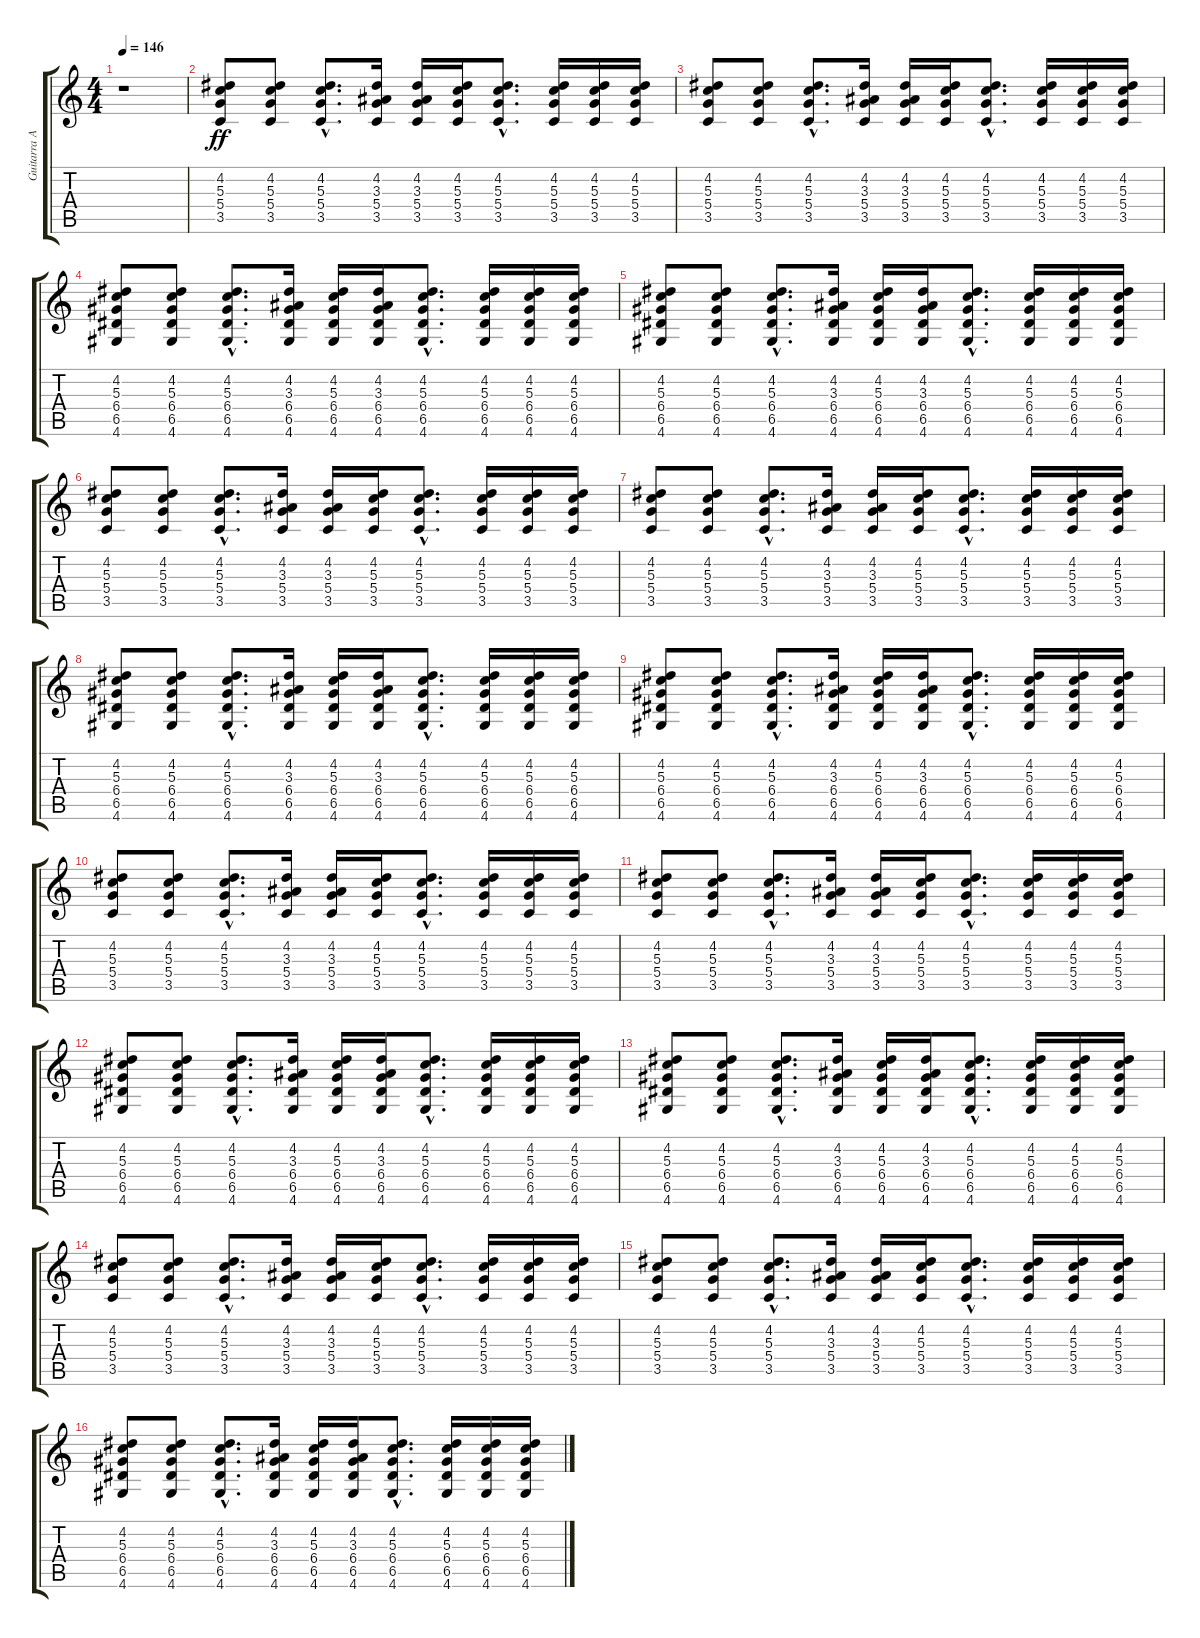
\track ("Guitarra Acustica" "Guitarra A") {instrument acousticguitarsteel}
\staff {score tabs}
\tuning (E4 B3 G3 D3 A2 E2) {hide}
\ts (4 4)
\tempo 146
\clef g2
\ks c
r.1{dy ff instrument acousticguitarsteel} |
(4.2 5.3 5.4 3.5).8 (4.2 5.3 5.4 3.5).8 (4.2{hac} 5.3{hac} 5.4{hac} 3.5{hac}).8{d} (4.2 3.3 5.4 3.5).16 (4.2 3.3 5.4 3.5).16 (4.2 5.3 5.4 3.5).16 (4.2{hac} 5.3{hac} 5.4{hac} 3.5{hac}).8{d} (4.2 5.3 5.4 3.5).16 (4.2 5.3 5.4 3.5).16 (4.2 5.3 5.4 3.5).16 |
(4.2 5.3 5.4 3.5).8 (4.2 5.3 5.4 3.5).8 (4.2{hac} 5.3{hac} 5.4{hac} 3.5{hac}).8{d} (4.2 3.3 5.4 3.5).16 (4.2 3.3 5.4 3.5).16 (4.2 5.3 5.4 3.5).16 (4.2{hac} 5.3{hac} 5.4{hac} 3.5{hac}).8{d} (4.2 5.3 5.4 3.5).16 (4.2 5.3 5.4 3.5).16 (4.2 5.3 5.4 3.5).16 |
(4.2 5.3 6.4 6.5 4.6).8 (4.2 5.3 6.4 6.5 4.6).8 (4.2{hac} 5.3{hac} 6.4{hac} 6.5{hac} 4.6{hac}).8{d} (4.2 3.3 6.4 6.5 4.6).16 (4.2 5.3 6.4 6.5 4.6).16 (4.2 3.3 6.4 6.5 4.6).16 (4.2{hac} 5.3{hac} 6.4{hac} 6.5{hac} 4.6{hac}).8{d} (4.2 5.3 6.4 6.5 4.6).16 (4.2 5.3 6.4 6.5 4.6).16 (4.2 5.3 6.4 6.5 4.6).16 |
(4.2 5.3 6.4 6.5 4.6).8 (4.2 5.3 6.4 6.5 4.6).8 (4.2{hac} 5.3{hac} 6.4{hac} 6.5{hac} 4.6{hac}).8{d} (4.2 3.3 6.4 6.5 4.6).16 (4.2 5.3 6.4 6.5 4.6).16 (4.2 3.3 6.4 6.5 4.6).16 (4.2{hac} 5.3{hac} 6.4{hac} 6.5{hac} 4.6{hac}).8{d} (4.2 5.3 6.4 6.5 4.6).16 (4.2 5.3 6.4 6.5 4.6).16 (4.2 5.3 6.4 6.5 4.6).16 |
(4.2 5.3 5.4 3.5).8 (4.2 5.3 5.4 3.5).8 (4.2{hac} 5.3{hac} 5.4{hac} 3.5{hac}).8{d} (4.2 3.3 5.4 3.5).16 (4.2 3.3 5.4 3.5).16 (4.2 5.3 5.4 3.5).16 (4.2{hac} 5.3{hac} 5.4{hac} 3.5{hac}).8{d} (4.2 5.3 5.4 3.5).16 (4.2 5.3 5.4 3.5).16 (4.2 5.3 5.4 3.5).16 |
(4.2 5.3 5.4 3.5).8 (4.2 5.3 5.4 3.5).8 (4.2{hac} 5.3{hac} 5.4{hac} 3.5{hac}).8{d} (4.2 3.3 5.4 3.5).16 (4.2 3.3 5.4 3.5).16 (4.2 5.3 5.4 3.5).16 (4.2{hac} 5.3{hac} 5.4{hac} 3.5{hac}).8{d} (4.2 5.3 5.4 3.5).16 (4.2 5.3 5.4 3.5).16 (4.2 5.3 5.4 3.5).16 |
(4.2 5.3 6.4 6.5 4.6).8 (4.2 5.3 6.4 6.5 4.6).8 (4.2{hac} 5.3{hac} 6.4{hac} 6.5{hac} 4.6{hac}).8{d} (4.2 3.3 6.4 6.5 4.6).16 (4.2 5.3 6.4 6.5 4.6).16 (4.2 3.3 6.4 6.5 4.6).16 (4.2{hac} 5.3{hac} 6.4{hac} 6.5{hac} 4.6{hac}).8{d} (4.2 5.3 6.4 6.5 4.6).16 (4.2 5.3 6.4 6.5 4.6).16 (4.2 5.3 6.4 6.5 4.6).16 |
(4.2 5.3 6.4 6.5 4.6).8 (4.2 5.3 6.4 6.5 4.6).8 (4.2{hac} 5.3{hac} 6.4{hac} 6.5{hac} 4.6{hac}).8{d} (4.2 3.3 6.4 6.5 4.6).16 (4.2 5.3 6.4 6.5 4.6).16 (4.2 3.3 6.4 6.5 4.6).16 (4.2{hac} 5.3{hac} 6.4{hac} 6.5{hac} 4.6{hac}).8{d} (4.2 5.3 6.4 6.5 4.6).16 (4.2 5.3 6.4 6.5 4.6).16 (4.2 5.3 6.4 6.5 4.6).16 |
(4.2 5.3 5.4 3.5).8 (4.2 5.3 5.4 3.5).8 (4.2{hac} 5.3{hac} 5.4{hac} 3.5{hac}).8{d} (4.2 3.3 5.4 3.5).16 (4.2 3.3 5.4 3.5).16 (4.2 5.3 5.4 3.5).16 (4.2{hac} 5.3{hac} 5.4{hac} 3.5{hac}).8{d} (4.2 5.3 5.4 3.5).16 (4.2 5.3 5.4 3.5).16 (4.2 5.3 5.4 3.5).16 |
(4.2 5.3 5.4 3.5).8 (4.2 5.3 5.4 3.5).8 (4.2{hac} 5.3{hac} 5.4{hac} 3.5{hac}).8{d} (4.2 3.3 5.4 3.5).16 (4.2 3.3 5.4 3.5).16 (4.2 5.3 5.4 3.5).16 (4.2{hac} 5.3{hac} 5.4{hac} 3.5{hac}).8{d} (4.2 5.3 5.4 3.5).16 (4.2 5.3 5.4 3.5).16 (4.2 5.3 5.4 3.5).16 |
(4.2 5.3 6.4 6.5 4.6).8 (4.2 5.3 6.4 6.5 4.6).8 (4.2{hac} 5.3{hac} 6.4{hac} 6.5{hac} 4.6{hac}).8{d} (4.2 3.3 6.4 6.5 4.6).16 (4.2 5.3 6.4 6.5 4.6).16 (4.2 3.3 6.4 6.5 4.6).16 (4.2{hac} 5.3{hac} 6.4{hac} 6.5{hac} 4.6{hac}).8{d} (4.2 5.3 6.4 6.5 4.6).16 (4.2 5.3 6.4 6.5 4.6).16 (4.2 5.3 6.4 6.5 4.6).16 |
(4.2 5.3 6.4 6.5 4.6).8 (4.2 5.3 6.4 6.5 4.6).8 (4.2{hac} 5.3{hac} 6.4{hac} 6.5{hac} 4.6{hac}).8{d} (4.2 3.3 6.4 6.5 4.6).16 (4.2 5.3 6.4 6.5 4.6).16 (4.2 3.3 6.4 6.5 4.6).16 (4.2{hac} 5.3{hac} 6.4{hac} 6.5{hac} 4.6{hac}).8{d} (4.2 5.3 6.4 6.5 4.6).16 (4.2 5.3 6.4 6.5 4.6).16 (4.2 5.3 6.4 6.5 4.6).16 |
(4.2 5.3 5.4 3.5).8 (4.2 5.3 5.4 3.5).8 (4.2{hac} 5.3{hac} 5.4{hac} 3.5{hac}).8{d} (4.2 3.3 5.4 3.5).16 (4.2 3.3 5.4 3.5).16 (4.2 5.3 5.4 3.5).16 (4.2{hac} 5.3{hac} 5.4{hac} 3.5{hac}).8{d} (4.2 5.3 5.4 3.5).16 (4.2 5.3 5.4 3.5).16 (4.2 5.3 5.4 3.5).16 |
(4.2 5.3 5.4 3.5).8 (4.2 5.3 5.4 3.5).8 (4.2{hac} 5.3{hac} 5.4{hac} 3.5{hac}).8{d} (4.2 3.3 5.4 3.5).16 (4.2 3.3 5.4 3.5).16 (4.2 5.3 5.4 3.5).16 (4.2{hac} 5.3{hac} 5.4{hac} 3.5{hac}).8{d} (4.2 5.3 5.4 3.5).16 (4.2 5.3 5.4 3.5).16 (4.2 5.3 5.4 3.5).16 |
(4.2 5.3 6.4 6.5 4.6).8 (4.2 5.3 6.4 6.5 4.6).8 (4.2{hac} 5.3{hac} 6.4{hac} 6.5{hac} 4.6{hac}).8{d} (4.2 3.3 6.4 6.5 4.6).16 (4.2 5.3 6.4 6.5 4.6).16 (4.2 3.3 6.4 6.5 4.6).16 (4.2{hac} 5.3{hac} 6.4{hac} 6.5{hac} 4.6{hac}).8{d} (4.2 5.3 6.4 6.5 4.6).16 (4.2 5.3 6.4 6.5 4.6).16 (4.2 5.3 6.4 6.5 4.6).16
